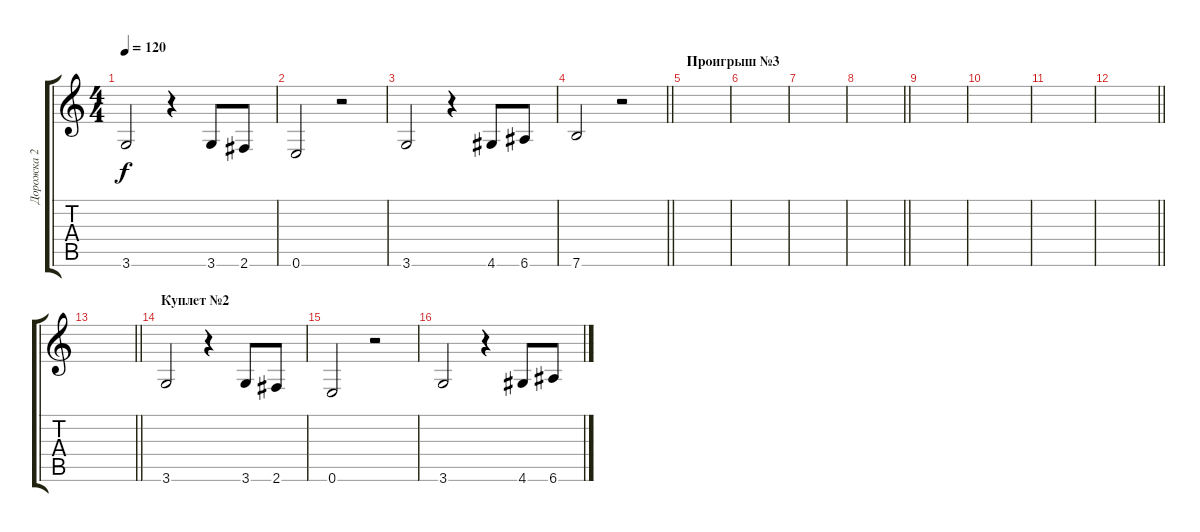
\track ("Дорожка 2" "Дорожка 2") {instrument electricbassfinger}
\staff {score tabs}
\tuning (E4 B3 G3 D3 A2 E2) {hide}
\ts (4 4)
\tempo 120
\clef g2
\ks c
3.6.2{dy f} r.4 3.6.8 2.6.8 |
0.6.2 r.2 |
3.6.2 r.4 4.6.8 6.6.8 |
\barLineRight lightlight
7.6.2 r.2 |
\section ("" "Проигрыш №3")
|
|
|
\barLineRight lightlight
|
|
|
|
\barLineRight lightlight
|
\barLineRight lightlight
|
\section ("" "Куплет №2")
3.6.2 r.4 3.6.8 2.6.8 |
0.6.2 r.2 |
3.6.2 r.4 4.6.8 6.6.8
